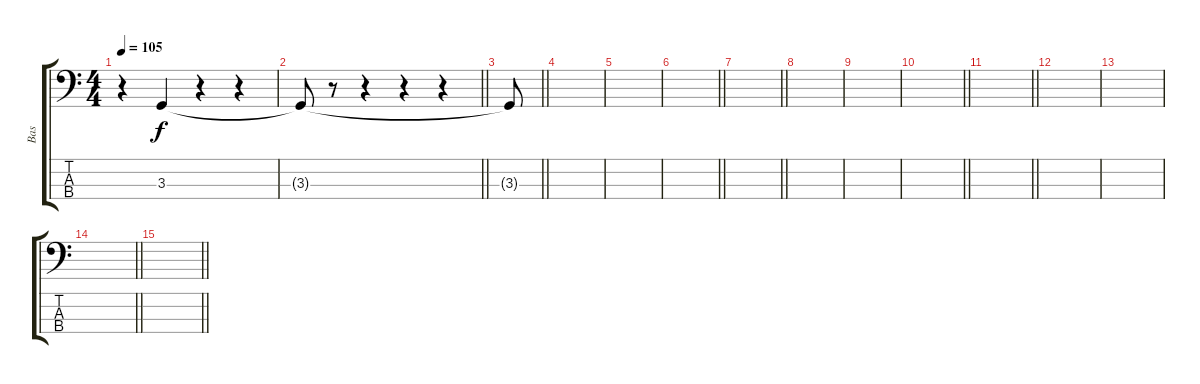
\track ("Bas" "Bas") {instrument electricbasspick}
\staff {score tabs}
\tuning (D2 A1 E1 B0) {hide}
\ts (4 4)
\tempo 105
\clef f4
\ks c
r.4{dy f} 3.3{t}.4 r.4 r.4 |
\barLineRight lightlight
3.3{t}.8 r.8 r.4 r.4 r.4 |
\barLineRight lightlight
3.3{t}.8 |
|
|
\barLineRight lightlight
|
\barLineRight lightlight
|
|
|
\barLineRight lightlight
|
\barLineRight lightlight
|
|
|
\barLineRight lightlight
|
\barLineRight lightlight
